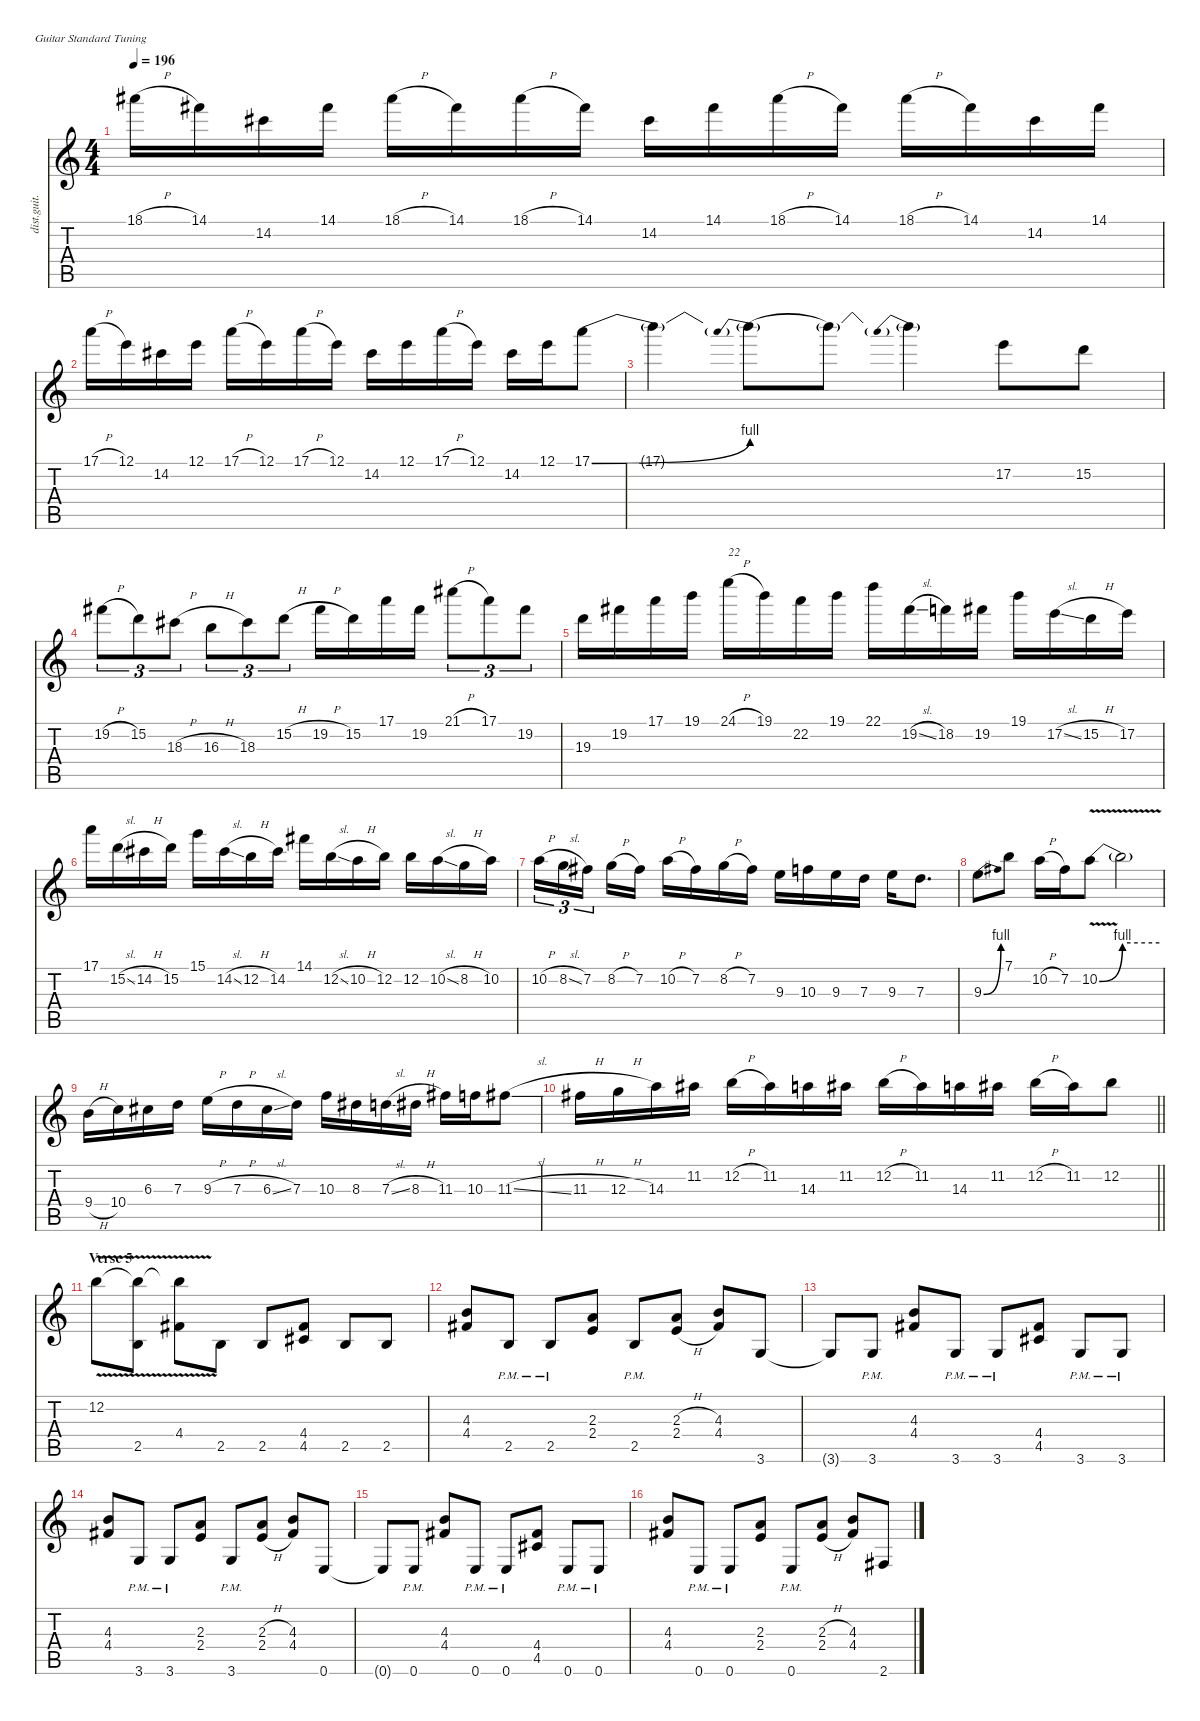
\defaultSystemsLayout 4
\hideDynamics
\bracketExtendMode nobrackets
\track ("Friedman" "dist.guit.") {instrument distortionguitar}
\staff {score tabs}
\tuning (E4 B3 G3 D3 A2 E2)
\ts (4 4)
\tempo 196
\clef g2
\ks c
18.1{h acc #}.16{dy f} 14.1{acc #}.16 14.2{acc #}.16 14.1{acc #}.16 18.1{h acc #}.16 14.1{acc #}.16 18.1{h acc #}.16 14.1{acc #}.16 14.2{acc #}.16 14.1{acc #}.16 18.1{h acc #}.16 14.1{acc #}.16 18.1{h acc #}.16 14.1{acc #}.16 14.2{acc #}.16 14.1{acc #}.16 |
17.1{h}.16 12.1.16 14.2{acc #}.16 12.1.16 17.1{h}.16 12.1.16 17.1{h}.16 12.1.16 14.2{acc #}.16 12.1.16 17.1{h}.16 12.1.16 14.2{acc #}.16{dy mf} 12.1.16{dy f} 17.1{be (bend 0 0 60 4)}.8 |
17.1{t}.4 17.1{be (prebend 0 4 60 4) t}.8 17.1{t}.8 17.1{be (prebend 0 4 60 4) t}.4 17.2.8 15.2.8 |
19.2{h acc #}.8{tu (3 2)} 15.2.8{tu (3 2)} 18.3{h acc #}.8{tu (3 2)} 16.3{h}.8{tu (3 2)} 18.3{acc #}.8{tu (3 2)} 15.2{h}.8{tu (3 2)} 19.2{h acc #}.16 15.2.16 17.1.16 19.2{acc #}.16 21.1{h acc #}.8{tu (3 2)} 17.1.8{tu (3 2)} 19.2{acc #}.8{tu (3 2)} |
19.3.16 19.2{acc #}.16 17.1.16 19.1.16 24.1{h}.16{txt "22"} 19.1.16 22.2.16 19.1.16 22.1.16 19.2{sl acc #}.16 18.2.16 19.2{acc #}.16 19.1.16 17.2{sl}.16 15.2{h}.16 17.2.16 |
17.1.16 15.2{sl}.16 14.2{h acc #}.16 15.2.16 15.1.16 14.2{sl acc #}.16 12.2{h}.16 14.2{acc #}.16 14.1{acc #}.16 12.2{sl}.16 10.2{h}.16 12.2.16 12.2.16 10.2{sl}.16 8.2{h}.16 10.2.16 |
10.2{h}.16{tu (3 2)} 8.2{sl}.16{tu (3 2)} 7.2{acc #}.16{tu (3 2)} 8.2{h}.16 7.2{acc #}.16 10.2{h}.16 7.2{acc #}.16 8.2{h}.16 7.2{acc #}.16 9.3.16 10.3.16 9.3.16 7.3.16 9.3.16 7.3.8{d} |
9.3{be (bend 0 0 15 4)}.8 7.1.8 10.2{h}.16 7.2{acc #}.16 10.2{be (bend 0 0 60 4) v}.8 10.2{be (hold 0 4 60 4) t}.2 |
9.4{h}.16 10.4.16 6.3{acc #}.16 7.3.16 9.3{h}.16 7.3{h}.16 6.3{sl acc #}.16 7.3.16 10.3.16 8.3{acc #}.16 7.3{sl}.16 8.3{h acc #}.16 11.3{acc #}.16 10.3.16 11.3{sl acc #}.8 |
\barLineRight lightlight
11.3{h acc #}.16 12.3{h}.16 14.3.16 11.2{acc #}.16 12.2{h}.16 11.2{acc #}.16 14.3.16 11.2{acc #}.16 12.2{h}.16 11.2{acc #}.16 14.3.16 11.2{acc #}.16 12.2{h}.16 11.2{acc #}.16 12.2.8 |
\section ("" "Verse 5")
12.2{v}.8{instrument distortionguitar} (12.2{v t} 2.5).8 (12.2{v t} 4.4{acc #}).8 2.5.8 2.5.8 (4.4{acc #} 4.5{acc #}).8 2.5.8 2.5.8 |
(4.3 4.4{acc #}).8{instrument distortionguitar} 2.5{pm}.8 2.5{pm}.8 (2.3 2.4).8 2.5{pm}.8 (2.3{h} 2.4{h}).8 (4.3 4.4{acc #}).8 3.6.8 |
3.6{t}.8 3.6{pm}.8 (4.3 4.4{acc #}).8 3.6{pm}.8 3.6{pm}.8 (4.4{acc #} 4.5{acc #}).8 3.6{pm}.8 3.6{pm}.8 |
(4.3 4.4{acc #}).8 3.6{pm}.8 3.6{pm}.8 (2.3 2.4).8 3.6{pm}.8 (2.3{h} 2.4{h}).8 (4.3 4.4{acc #}).8 0.6.8 |
0.6{t}.8 0.6{pm}.8 (4.3 4.4{acc #}).8 0.6{pm}.8 0.6{pm}.8 (4.4{acc #} 4.5{acc #}).8 0.6{pm}.8 0.6{pm}.8 |
(4.3 4.4{acc #}).8 0.6{pm}.8 0.6{pm}.8 (2.3 2.4).8 0.6{pm}.8 (2.3{h} 2.4{h}).8 (4.3 4.4{acc #}).8 2.6{acc #}.8
